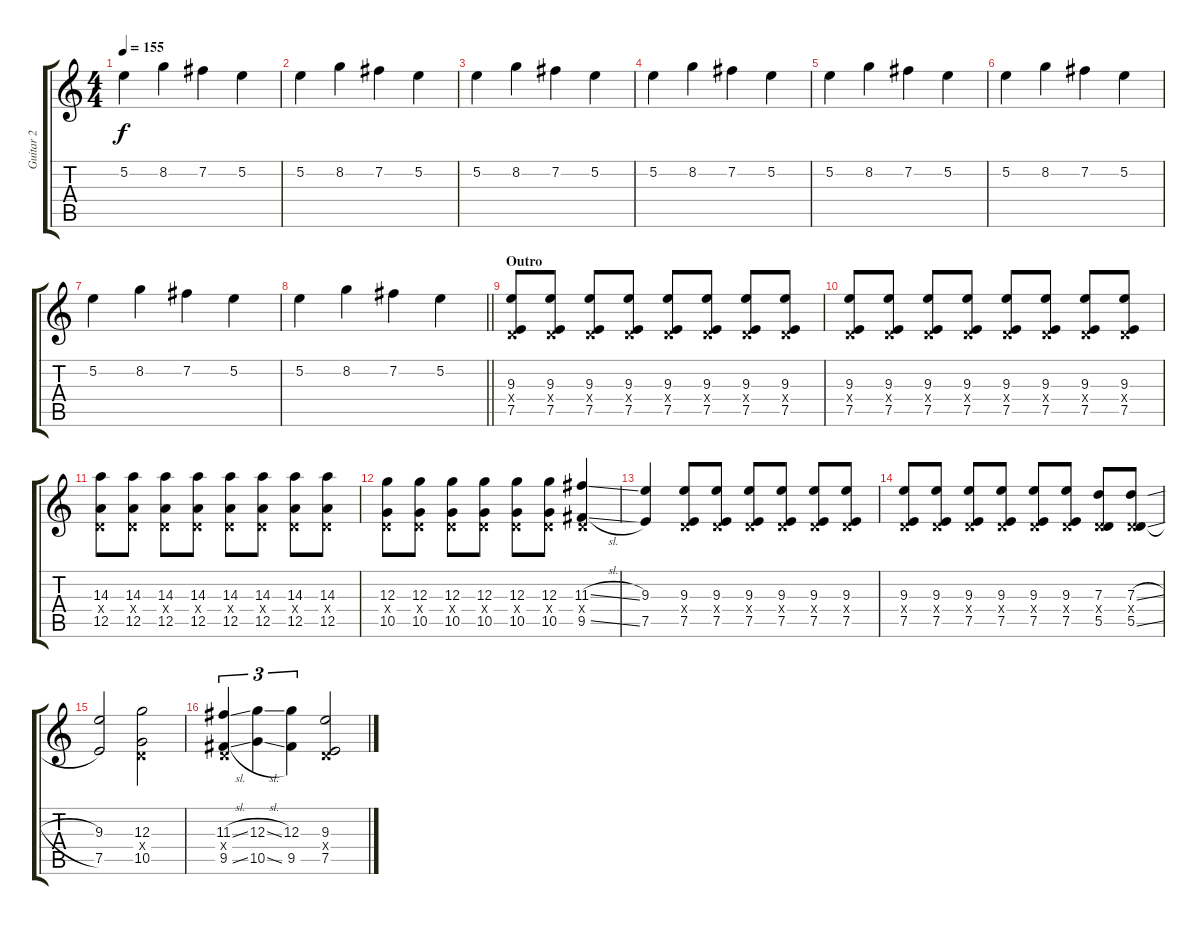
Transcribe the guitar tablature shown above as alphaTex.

\track ("Guitar 2" "Guitar 2") {instrument overdrivenguitar}
\staff {score tabs}
\tuning (E4 B3 G3 D3 A2 E2) {hide}
\ts (4 4)
\tempo 155
\clef g2
\ks c
5.2.4{dy f} 8.2.4 7.2.4 5.2.4 |
5.2.4 8.2.4 7.2.4 5.2.4 |
5.2.4 8.2.4 7.2.4 5.2.4 |
5.2.4 8.2.4 7.2.4 5.2.4 |
5.2.4 8.2.4 7.2.4 5.2.4 |
5.2.4 8.2.4 7.2.4 5.2.4 |
5.2.4 8.2.4 7.2.4 5.2.4 |
\barLineRight lightlight
5.2.4 8.2.4 7.2.4 5.2.4 |
\section ("" "Outro")
(9.3 0.4{x} 7.5).8 (9.3 0.4{x} 7.5).8 (9.3 0.4{x} 7.5).8 (9.3 0.4{x} 7.5).8 (9.3 0.4{x} 7.5).8 (9.3 0.4{x} 7.5).8 (9.3 0.4{x} 7.5).8 (9.3 0.4{x} 7.5).8 |
(9.3 0.4{x} 7.5).8 (9.3 0.4{x} 7.5).8 (9.3 0.4{x} 7.5).8 (9.3 0.4{x} 7.5).8 (9.3 0.4{x} 7.5).8 (9.3 0.4{x} 7.5).8 (9.3 0.4{x} 7.5).8 (9.3 0.4{x} 7.5).8 |
(14.3 0.4{x} 12.5).8 (14.3 0.4{x} 12.5).8 (14.3 0.4{x} 12.5).8 (14.3 0.4{x} 12.5).8 (14.3 0.4{x} 12.5).8 (14.3 0.4{x} 12.5).8 (14.3 0.4{x} 12.5).8 (14.3 0.4{x} 12.5).8 |
(12.3 0.4{x} 10.5).8 (12.3 0.4{x} 10.5).8 (12.3 0.4{x} 10.5).8 (12.3 0.4{x} 10.5).8 (12.3 0.4{x} 10.5).8 (12.3 0.4{x} 10.5).8 (11.3{sl} 0.4{x} 9.5{sl}).4 |
(9.3 7.5).4 (9.3 0.4{x} 7.5).8 (9.3 0.4{x} 7.5).8 (9.3 0.4{x} 7.5).8 (9.3 0.4{x} 7.5).8 (9.3 0.4{x} 7.5).8 (9.3 0.4{x} 7.5).8 |
(9.3 0.4{x} 7.5).8 (9.3 0.4{x} 7.5).8 (9.3 0.4{x} 7.5).8 (9.3 0.4{x} 7.5).8 (9.3 0.4{x} 7.5).8 (9.3 0.4{x} 7.5).8 (7.3 0.4{x} 5.5).8 (7.3{sl} 0.4{x} 5.5{sl}).8 |
(9.3 7.5).2 (12.3 0.4{x} 10.5).2 |
(11.3{sl} 0.4{x} 9.5{sl}).4{tu (3 2)} (12.3{sl} 10.5{sl}).4{tu (3 2)} (12.3 9.5).4{tu (3 2)} (9.3 0.4{x} 7.5).2
